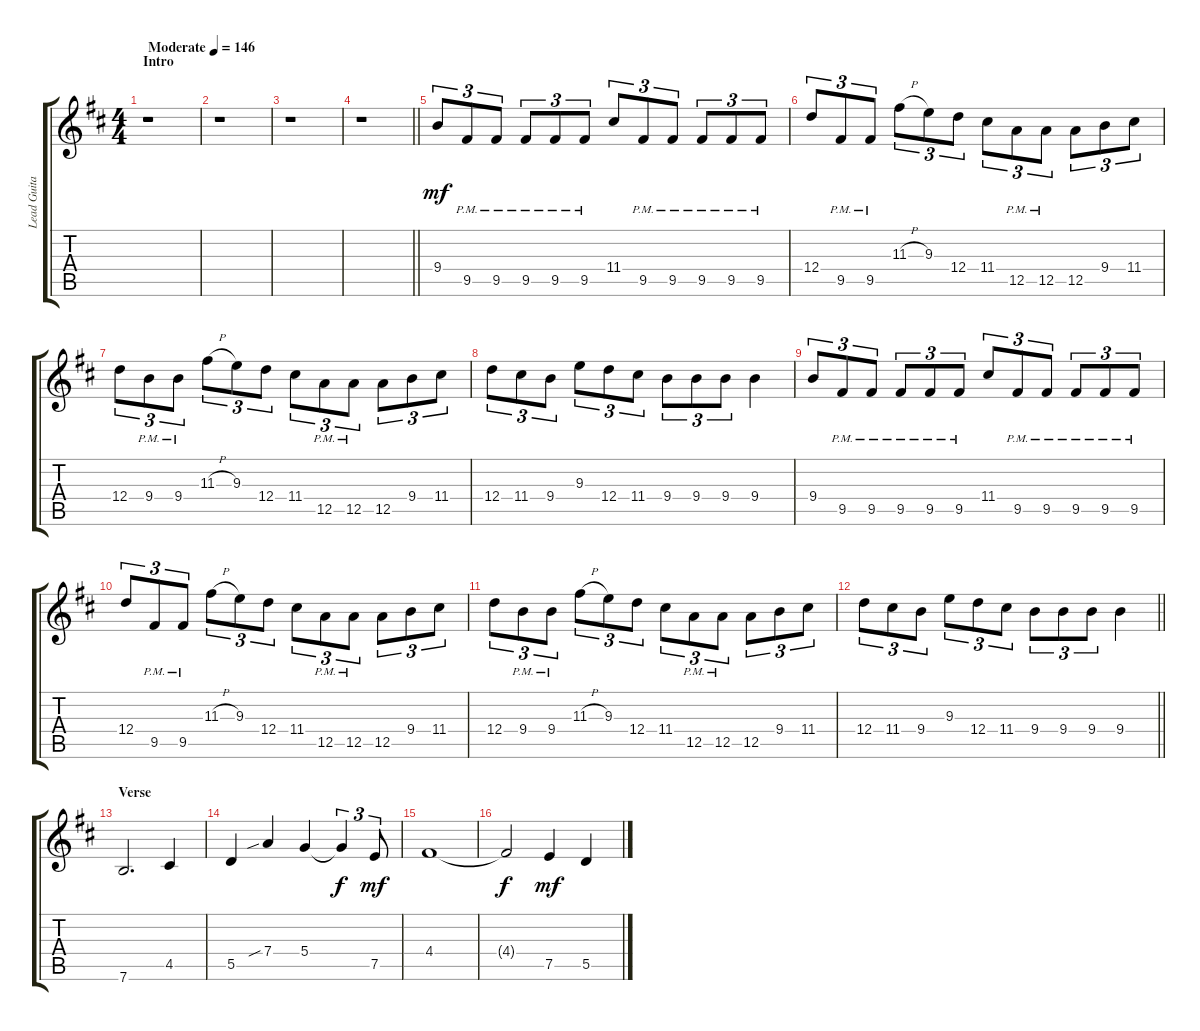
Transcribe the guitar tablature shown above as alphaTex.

\track ("Lead Guitar A" "Lead Guita") {instrument distortionguitar}
\staff {score tabs}
\tuning (E4 B3 G3 D3 A2 E2) {hide}
\ts (4 4)
\section ("" "Intro")
\tempo (146 "Moderate")
\clef g2
\ks bminor
r.1{dy mf instrument distortionguitar} |
r.1 |
r.1 |
\barLineRight lightlight
r.1 |
\section ("" "")
9.4.8{tu (3 2)} 9.5{pm}.8{tu (3 2)} 9.5{pm}.8{tu (3 2)} 9.5{pm}.8{tu (3 2)} 9.5{pm}.8{tu (3 2)} 9.5{pm}.8{tu (3 2)} 11.4.8{tu (3 2)} 9.5{pm}.8{tu (3 2)} 9.5{pm}.8{tu (3 2)} 9.5{pm}.8{tu (3 2)} 9.5{pm}.8{tu (3 2)} 9.5{pm}.8{tu (3 2)} |
12.4.8{tu (3 2)} 9.5{pm}.8{tu (3 2)} 9.5{pm}.8{tu (3 2)} 11.3{h}.8{tu (3 2)} 9.3.8{tu (3 2)} 12.4.8{tu (3 2)} 11.4.8{tu (3 2)} 12.5{pm}.8{tu (3 2)} 12.5{pm}.8{tu (3 2)} 12.5.8{tu (3 2)} 9.4.8{tu (3 2)} 11.4.8{tu (3 2)} |
12.4.8{tu (3 2)} 9.4{pm}.8{tu (3 2)} 9.4{pm}.8{tu (3 2)} 11.3{h}.8{tu (3 2)} 9.3.8{tu (3 2)} 12.4.8{tu (3 2)} 11.4.8{tu (3 2)} 12.5{pm}.8{tu (3 2)} 12.5{pm}.8{tu (3 2)} 12.5.8{tu (3 2)} 9.4.8{tu (3 2)} 11.4.8{tu (3 2)} |
12.4.8{tu (3 2)} 11.4.8{tu (3 2)} 9.4.8{tu (3 2)} 9.3.8{tu (3 2)} 12.4.8{tu (3 2)} 11.4.8{tu (3 2)} 9.4.8{tu (3 2)} 9.4.8{tu (3 2)} 9.4.8{tu (3 2)} 9.4.4 |
9.4.8{tu (3 2)} 9.5{pm}.8{tu (3 2)} 9.5{pm}.8{tu (3 2)} 9.5{pm}.8{tu (3 2)} 9.5{pm}.8{tu (3 2)} 9.5{pm}.8{tu (3 2)} 11.4.8{tu (3 2)} 9.5{pm}.8{tu (3 2)} 9.5{pm}.8{tu (3 2)} 9.5{pm}.8{tu (3 2)} 9.5{pm}.8{tu (3 2)} 9.5{pm}.8{tu (3 2)} |
12.4.8{tu (3 2)} 9.5{pm}.8{tu (3 2)} 9.5{pm}.8{tu (3 2)} 11.3{h}.8{tu (3 2)} 9.3.8{tu (3 2)} 12.4.8{tu (3 2)} 11.4.8{tu (3 2)} 12.5{pm}.8{tu (3 2)} 12.5{pm}.8{tu (3 2)} 12.5.8{tu (3 2)} 9.4.8{tu (3 2)} 11.4.8{tu (3 2)} |
12.4.8{tu (3 2)} 9.4{pm}.8{tu (3 2)} 9.4{pm}.8{tu (3 2)} 11.3{h}.8{tu (3 2)} 9.3.8{tu (3 2)} 12.4.8{tu (3 2)} 11.4.8{tu (3 2)} 12.5{pm}.8{tu (3 2)} 12.5{pm}.8{tu (3 2)} 12.5.8{tu (3 2)} 9.4.8{tu (3 2)} 11.4.8{tu (3 2)} |
\barLineRight lightlight
12.4.8{tu (3 2)} 11.4.8{tu (3 2)} 9.4.8{tu (3 2)} 9.3.8{tu (3 2)} 12.4.8{tu (3 2)} 11.4.8{tu (3 2)} 9.4.8{tu (3 2)} 9.4.8{tu (3 2)} 9.4.8{tu (3 2)} 9.4.4 |
\section ("" "Verse")
7.6.2{d} 4.5.4 |
5.5.4 7.4{sib}.4 5.4.4 5.4{t}.4{tu (3 2) dy f} 7.5.8{tu (3 2) dy mf} |
4.4.1 |
4.4{t}.2{dy f} 7.5.4{dy mf} 5.5.4
